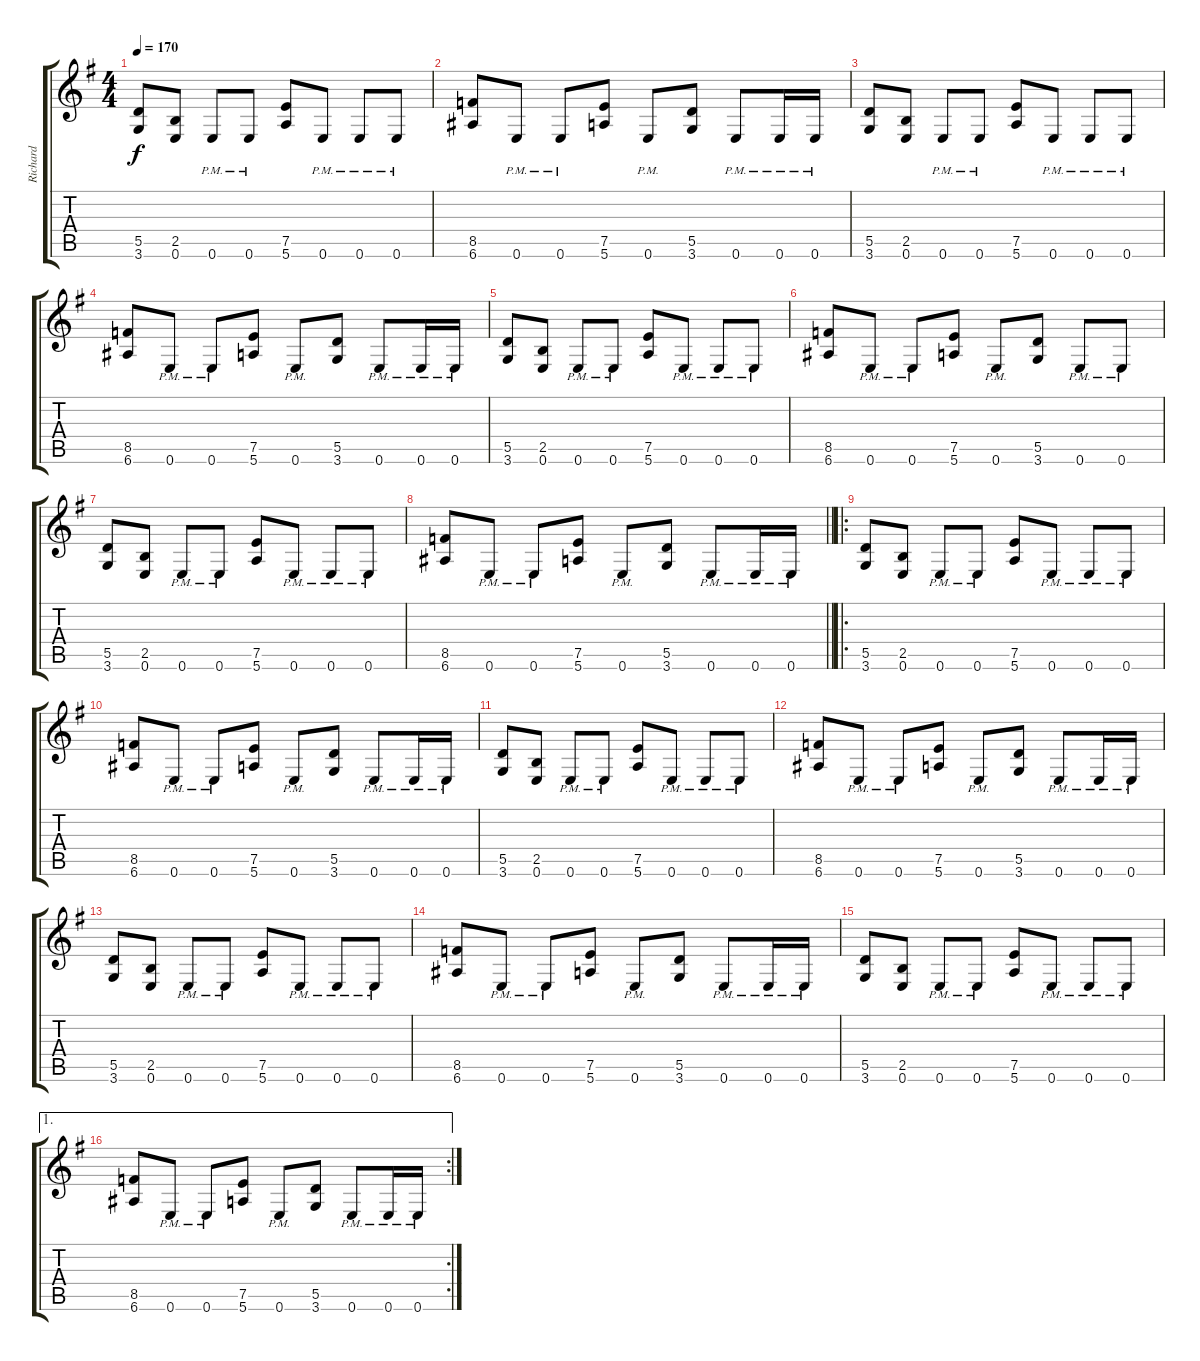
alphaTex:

\track ("Richard" "Richard") {instrument distortionguitar}
\staff {score tabs}
\tuning (E4 B3 G3 D3 A2 E2) {hide}
\ts (4 4)
\tempo 170
\clef g2
\ks g
(5.5 3.6).8{dy f instrument distortionguitar} (2.5 0.6).8 0.6{pm}.8 0.6{pm}.8 (7.5 5.6).8 0.6{pm}.8 0.6{pm}.8 0.6{pm}.8 |
(8.5 6.6).8 0.6{pm}.8 0.6{pm}.8 (7.5 5.6).8 0.6{pm}.8 (5.5 3.6).8 0.6{pm}.8 0.6{pm}.16 0.6{pm}.16 |
(5.5 3.6).8 (2.5 0.6).8 0.6{pm}.8 0.6{pm}.8 (7.5 5.6).8 0.6{pm}.8 0.6{pm}.8 0.6{pm}.8 |
(8.5 6.6).8 0.6{pm}.8 0.6{pm}.8 (7.5 5.6).8 0.6{pm}.8 (5.5 3.6).8 0.6{pm}.8 0.6{pm}.16 0.6{pm}.16 |
(5.5 3.6).8 (2.5 0.6).8 0.6{pm}.8 0.6{pm}.8 (7.5 5.6).8 0.6{pm}.8 0.6{pm}.8 0.6{pm}.8 |
(8.5 6.6).8 0.6{pm}.8 0.6{pm}.8 (7.5 5.6).8 0.6{pm}.8 (5.5 3.6).8 0.6{pm}.8 0.6{pm}.8 |
(5.5 3.6).8 (2.5 0.6).8 0.6{pm}.8 0.6{pm}.8 (7.5 5.6).8 0.6{pm}.8 0.6{pm}.8 0.6{pm}.8 |
\barLineRight lightlight
(8.5 6.6).8 0.6{pm}.8 0.6{pm}.8 (7.5 5.6).8 0.6{pm}.8 (5.5 3.6).8 0.6{pm}.8 0.6{pm}.16 0.6{pm}.16 |
\ro
(5.5 3.6).8 (2.5 0.6).8 0.6{pm}.8 0.6{pm}.8 (7.5 5.6).8 0.6{pm}.8 0.6{pm}.8 0.6{pm}.8 |
(8.5 6.6).8 0.6{pm}.8 0.6{pm}.8 (7.5 5.6).8 0.6{pm}.8 (5.5 3.6).8 0.6{pm}.8 0.6{pm}.16 0.6{pm}.16 |
(5.5 3.6).8 (2.5 0.6).8 0.6{pm}.8 0.6{pm}.8 (7.5 5.6).8 0.6{pm}.8 0.6{pm}.8 0.6{pm}.8 |
(8.5 6.6).8 0.6{pm}.8 0.6{pm}.8 (7.5 5.6).8 0.6{pm}.8 (5.5 3.6).8 0.6{pm}.8 0.6{pm}.16 0.6{pm}.16 |
(5.5 3.6).8 (2.5 0.6).8 0.6{pm}.8 0.6{pm}.8 (7.5 5.6).8 0.6{pm}.8 0.6{pm}.8 0.6{pm}.8 |
(8.5 6.6).8 0.6{pm}.8 0.6{pm}.8 (7.5 5.6).8 0.6{pm}.8 (5.5 3.6).8 0.6{pm}.8 0.6{pm}.16 0.6{pm}.16 |
(5.5 3.6).8 (2.5 0.6).8 0.6{pm}.8 0.6{pm}.8 (7.5 5.6).8 0.6{pm}.8 0.6{pm}.8 0.6{pm}.8 |
\ae 1
\rc 2
(8.5 6.6).8 0.6{pm}.8 0.6{pm}.8 (7.5 5.6).8 0.6{pm}.8 (5.5 3.6).8 0.6{pm}.8 0.6{pm}.16 0.6{pm}.16
